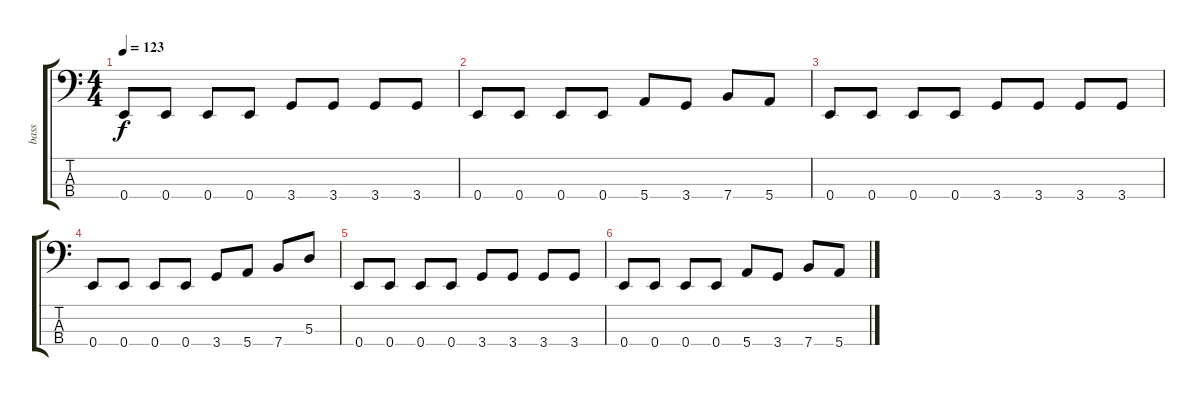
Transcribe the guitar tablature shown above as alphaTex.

\track ("bass" "bass") {instrument electricbassfinger}
\staff {score tabs}
\tuning (G2 D2 A1 E1) {hide}
\ts (4 4)
\tempo 123
\clef f4
\ks c
0.4.8{dy f} 0.4.8 0.4.8 0.4.8 3.4.8 3.4.8 3.4.8 3.4.8 |
0.4.8 0.4.8 0.4.8 0.4.8 5.4.8 3.4.8 7.4.8 5.4.8 |
0.4.8 0.4.8 0.4.8 0.4.8 3.4.8 3.4.8 3.4.8 3.4.8 |
0.4.8 0.4.8 0.4.8 0.4.8 3.4.8 5.4.8 7.4.8 5.3.8 |
0.4.8 0.4.8 0.4.8 0.4.8 3.4.8 3.4.8 3.4.8 3.4.8 |
0.4.8 0.4.8 0.4.8 0.4.8 5.4.8 3.4.8 7.4.8 5.4.8
